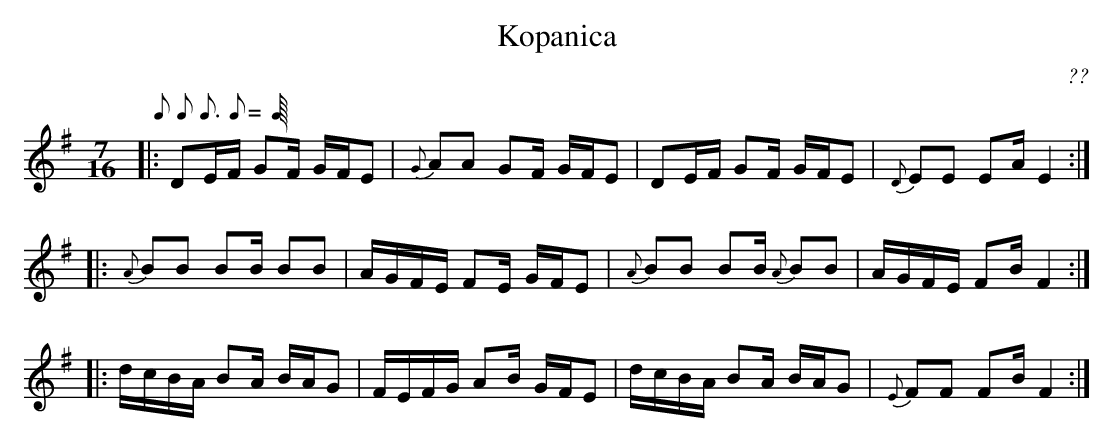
X:1
T: Kopanica
O: ??
M: 7/16
Q: 1/8 1/8 3/16 1/8 1/8
L: 1/16
K: Dmix
|: D2EF G2F GFE2 | {G}A2A2 G2F GFE2 | D2EF G2F GFE2 | {D}E2E2 E2A E4 :|
|: {A}B2B2 B2B B2B2 | AGFE F2E GFE2 | {A}B2B2 B2B {A}B2B2 | AGFE F2B F4 :|
|: dcBA B2A BAG2 | FEFG A2B GFE2 | dcBA B2A BAG2 | {E}F2F2 F2B F4 :|
